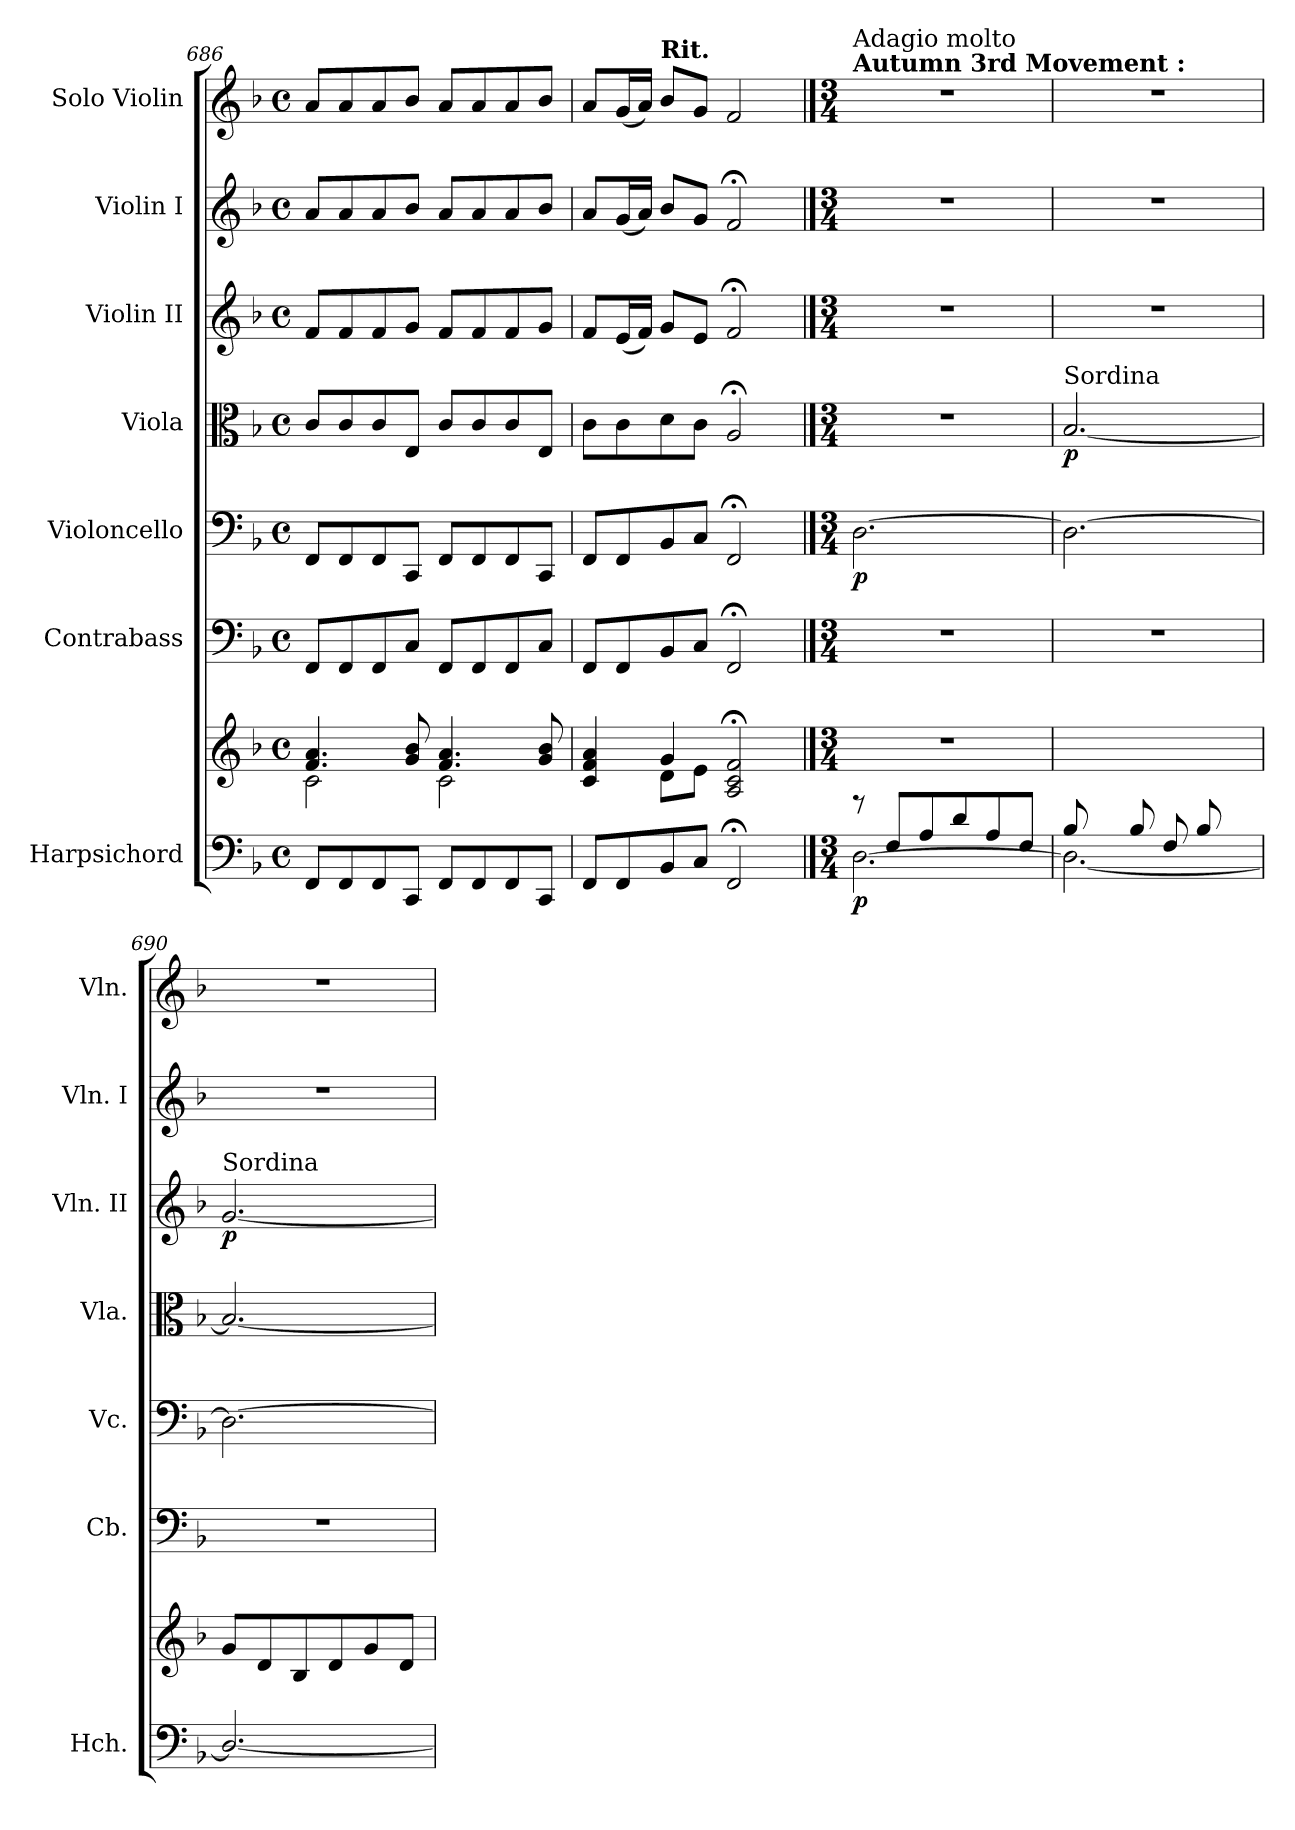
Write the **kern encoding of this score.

**kern	**kern	**dynam	**kern	**kern	**dynam	**kern	**dynam	**kern	**dynam	**kern	**kern
*part7	*part7	*part7	*part6	*part5	*part5	*part4	*part4	*part3	*part3	*part2	*part1
*staff8	*staff7	*staff7/8	*staff6	*staff5	*staff5	*staff4	*staff4	*staff3	*staff3	*staff2	*staff1
*I"Harpsichord	*	*	*I"Contrabass	*I"Violoncello	*	*I"Viola	*	*I"Violin II	*	*I"Violin I	*I"Solo Violin
*I'Hch.	*	*	*I'Cb.	*I'Vc.	*	*I'Vla.	*	*I'Vln. II	*	*I'Vln. I	*I'Vln.
*clefF4	*clefG2	*	*clefF4	*clefF4	*	*clefC3	*	*clefG2	*	*clefG2	*clefG2
*	*	*	*ITrd7c12	*	*	*	*	*	*	*	*
*k[b-]	*k[b-]	*	*k[b-]	*k[b-]	*	*k[b-]	*	*k[b-]	*	*k[b-]	*k[b-]
*M4/4	*M4/4	*	*M4/4	*M4/4	*	*M4/4	*	*M4/4	*	*M4/4	*M4/4
*met(c)	*met(c)	*	*met(c)	*met(c)	*	*met(c)	*	*met(c)	*	*met(c)	*met(c)
=686	=686	=686	=686	=686	=686	=686	=686	=686	=686	=686	=686
*	*^	*	*	*	*	*	*	*	*	*	*
8FF/L	4.f/ 4.a/	2c\	.	8FFF/L	8FF/L	.	8c/L	.	8f/L	.	8a/L	8a/L
8FF/	.	.	.	8FFF/	8FF/	.	8c/	.	8f/	.	8a/	8a/
8FF/	.	.	.	8FFF/	8FF/	.	8c/	.	8f/	.	8a/	8a/
8CC/J	8g/ 8b-/	.	.	8CC/J	8CC/J	.	8E/J	.	8g/J	.	8b-/J	8b-/J
8FF/L	4.f/ 4.a/	2c\	.	8FFF/L	8FF/L	.	8c/L	.	8f/L	.	8a/L	8a/L
8FF/	.	.	.	8FFF/	8FF/	.	8c/	.	8f/	.	8a/	8a/
8FF/	.	.	.	8FFF/	8FF/	.	8c/	.	8f/	.	8a/	8a/
8CC/J	8g/ 8b-/	.	.	8CC/J	8CC/J	.	8E/J	.	8g/J	.	8b-/J	8b-/J
!!LO:PB:g=z
=687	=687	=687	=687	=687	=687	=687	=687	=687	=687	=687	=687	=687
8FF/L	4c/ 4f/ 4a/	4ryy	.	8FFF/L	8FF/L	.	8c\L	.	8f/L	.	8a/L	8a/L
8FF/	.	.	.	8FFF/	8FF/	.	8c\	.	(<16e/L	.	(<16g/L	(<16g/L
.	.	.	.	.	.	.	.	.	16f/JJ)	.	16a/JJ)	16a/JJ)
!	!	!	!	!	!	!	!	!	!	!	!	!LO:TX:B:t=Rit.
8BB-/	4g/	8d\L	.	8BBB-/	8BB-/	.	8d\	.	8g/L	.	8b-/L	8b-/L
8C/J	.	8e\J	.	8CC/J	8C/J	.	8c\J	.	8e/J	.	8g/J	8g/J
2FF;Z/	2A/;<Z 2c/;<Z 2f/;<Z	2ryy	.	2FFF;<Z/	2FF;<Z/	.	2A;<Z/	.	2f;<Z/	.	2f;<Z/	2fZ/
*	*v	*v	*	*	*	*	*	*	*	*	*	*
==688	==688	==688	==688	==688	==688	==688	==688	==688	==688	==688	==688
*M3/4	*M3/4	*	*M3/4	*M3/4	*	*M3/4	*	*M3/4	*	*M3/4	*M3/4
*^	*^	*	*	*	*	*	*	*	*	*	*
!	!	!	!	!	!	!	!	!	!	!	!	!	!LO:TX:a:B:t=Autumn 3rd Movement &colon;
!	!	!	!	!	!	!	!	!	!	!	!	!	!LO:TX:t=Adagio molto
!	!	!	!	!LO:DY:b=2	!	!	!LO:DY:b	!	!	!	!	!	!
*	*	*v	*v	*	*	*	*	*	*	*	*	*	*
[2.D\	8rg	2.r	p	2.r	[2.D\	p	2.r	.	2.r	.	2.r	2.r
.	8F/L	.	.	.	.	.	.	.	.	.	.	.
.	8A/	.	.	.	.	.	.	.	.	.	.	.
.	8d/	.	.	.	.	.	.	.	.	.	.	.
.	8A/	.	.	.	.	.	.	.	.	.	.	.
.	8F/J	.	.	.	.	.	.	.	.	.	.	.
=689	=689	=689	=689	=689	=689	=689	=689	=689	=689	=689	=689	=689
!	!	!	!	!	!	!	!LO:TX:a:t=Sordina	!	!	!	!	!
!	!	!	!	!	!	!	!	!LO:DY:b	!	!	!	!
8B-/L	2.D\_	8ryy	.	2.r	2.D\_	.	[2.B-/	p	2.r	.	2.r	2.r
8ryy	.	8f/	.	.	.	.	.	.	.	.	.	.
8B-/	.	4.ryy	.	.	.	.	.	.	.	.	.	.
8F/	.	.	.	.	.	.	.	.	.	.	.	.
8B-/	.	.	.	.	.	.	.	.	.	.	.	.
8ryy	.	8f/J	.	.	.	.	.	.	.	.	.	.
*v	*v	*	*	*	*	*	*	*	*	*	*	*
=690	=690	=690	=690	=690	=690	=690	=690	=690	=690	=690	=690
!	!	!	!	!	!	!	!	!LO:TX:a:t=Sordina	!	!	!
!	!	!	!	!	!	!	!	!	!LO:DY:b	!	!
2.D/_	8g/L	.	2.r	2.D\_	.	2.B-/_	.	[2.g/	p	2.r	2.r
.	8d/	.	.	.	.	.	.	.	.	.	.
.	8B-/	.	.	.	.	.	.	.	.	.	.
.	8d/	.	.	.	.	.	.	.	.	.	.
.	8g/	.	.	.	.	.	.	.	.	.	.
.	8d/J	.	.	.	.	.	.	.	.	.	.
=	=	=	=	=	=	=	=	=	=	=	=
*-	*-	*-	*-	*-	*-	*-	*-	*-	*-	*-	*-
